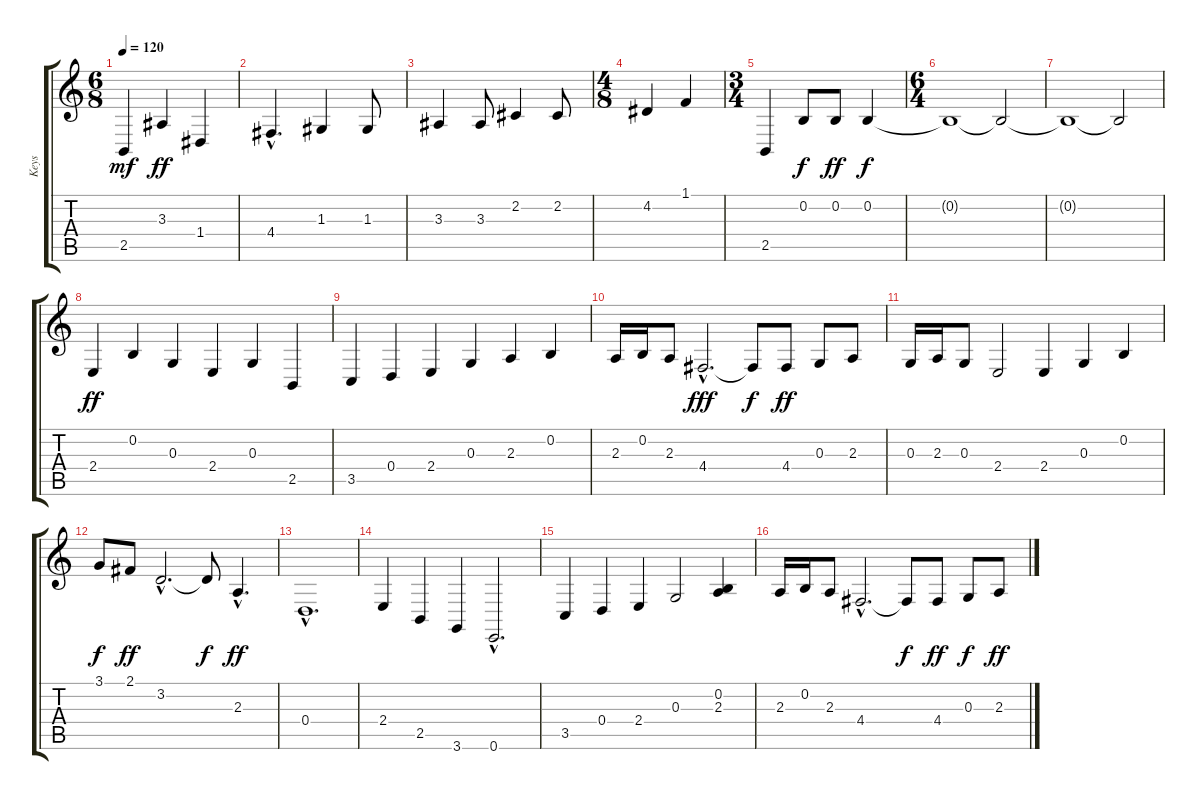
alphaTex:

\track ("Keys" "Keys") {instrument pad4choir}
\staff {score tabs}
\tuning (E4 B3 G3 D3 A2 E2) {hide}
\ts (6 8)
\tempo 120
\clef g2
\ks c
2.5.4{dy mf} 3.3.4{dy ff} 1.4.4 |
4.4{hac}.4{d} 1.3.4 1.3.8 |
3.3.4 3.3.8 2.2.4 2.2.8 |
\ts (4 8)
4.2.4 1.1.4 |
\ts (3 4)
2.5.4 0.2.8{dy f} 0.2.8{dy ff} 0.2.4{dy f} |
\ts (6 4)
0.2{t}.1 0.2{t}.2 |
0.2{t}.1 0.2{t}.2 |
2.4.4{dy ff} 0.2.4 0.3.4 2.4.4 0.3.4 2.5.4 |
3.5.4 0.4.4 2.4.4 0.3.4 2.3.4 0.2.4 |
2.3.16 0.2.16 2.3.8 4.4{hac}.2{d dy fff} 4.4{t}.8{dy f} 4.4.8{dy ff} 0.3.8 2.3.8 |
0.3.16 2.3.16 0.3.8 2.4.2 2.4.4 0.3.4 0.2.4 |
3.1.8{dy f} 2.1.8{dy ff} 3.2{hac}.2{d} 3.2{t}.8{dy f} 2.3{hac}.4{d dy ff} |
0.4{hac}.1{d} |
2.4.4 2.5.4 3.6.4 0.6{hac}.2{d} |
3.5.4 0.4.4 2.4.4 0.3.2 (0.2 2.3).4 |
2.3.16 0.2.16 2.3.8 4.4{hac}.2{d} 4.4{t}.8{dy f} 4.4.8{dy ff} 0.3.8{dy f} 2.3.8{dy ff}
